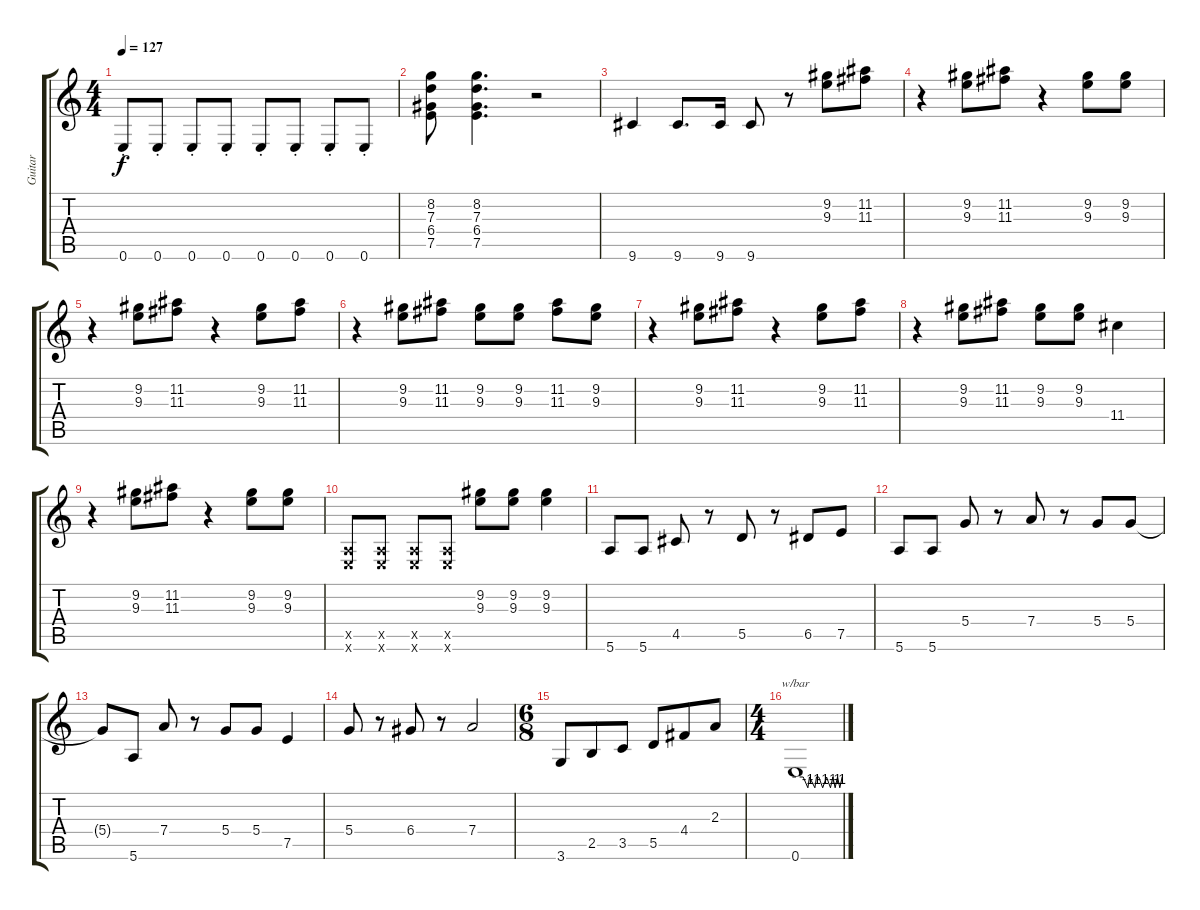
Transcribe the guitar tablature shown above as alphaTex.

\track ("Guitar" "Guitar") {instrument overdrivenguitar}
\staff {score tabs}
\tuning (E4 B3 G3 D3 A2 E2) {hide}
\ts (4 4)
\tempo 127
\clef g2
\ks c
0.6{st}.8{dy f} 0.6{st}.8 0.6{st}.8 0.6{st}.8 0.6{st}.8 0.6{st}.8 0.6{st}.8 0.6{st}.8 |
(8.2 7.3 6.4 7.5).8 (8.2 7.3 6.4 7.5).4{d} r.2 |
9.6.4 9.6.8{d} 9.6.16 9.6.8 r.8 (9.2 9.3).8 (11.2 11.3).8 |
r.4 (9.2 9.3).8 (11.2 11.3).8 r.4 (9.2 9.3).8 (9.2 9.3).8 |
r.4 (9.2 9.3).8 (11.2 11.3).8 r.4 (9.2 9.3).8 (11.2 11.3).8 |
r.4 (9.2 9.3).8 (11.2 11.3).8 (9.2 9.3).8 (9.2 9.3).8 (11.2 11.3).8 (9.2 9.3).8 |
r.4 (9.2 9.3).8 (11.2 11.3).8 r.4 (9.2 9.3).8 (11.2 11.3).8 |
r.4 (9.2 9.3).8 (11.2 11.3).8 (9.2 9.3).8 (9.2 9.3).8 11.4.4 |
r.4 (9.2 9.3).8 (11.2 11.3).8 r.4 (9.2 9.3).8 (9.2 9.3).8 |
(0.5{x} 0.6{x}).8 (0.5{x} 0.6{x}).8 (0.5{x} 0.6{x}).8 (0.5{x} 0.6{x}).8 (9.2 9.3).8 (9.2 9.3).8 (9.2 9.3).4 |
5.6.8 5.6.8 4.5.8 r.8 5.5.8 r.8 6.5.8 7.5.8 |
5.6.8 5.6.8 5.4.8 r.8 7.4.8 r.8 5.4.8 5.4.8 |
5.4{t}.8 5.6.8 7.4.8 r.8 5.4.8 5.4.8 7.5.4 |
5.4.8 r.8 6.4.8 r.8 7.4.2 |
\ts (6 8)
3.6.8{volume 12} 2.5.8 3.5.8 5.5.8 4.4.8 2.3.8 |
\ts (4 4)
0.6.1{tbe (custom default 0 0 10 0 16 -4 18 0 25 -4 27 0 30 0 35 -4 40 0 45 -4 48 0 51 -4 54 0 57 -4 60 0)}
